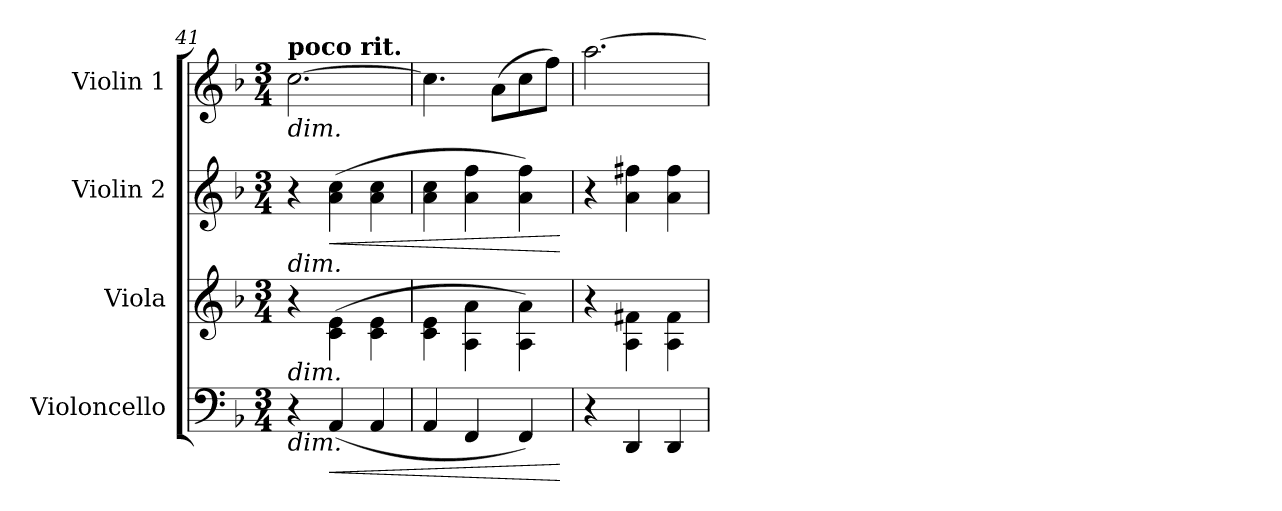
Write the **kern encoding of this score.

**kern	**dynam	**kern	**kern	**dynam	**kern
*part4	*part4	*part3	*part2	*part2	*part1
*staff4	*staff4	*staff3	*staff2	*staff2	*staff1
*I"Violoncello	*	*I"Viola	*I"Violin 2	*	*I"Violin 1
*I'Vc	*	*I'Vla	*I'Vln	*	*I'Vln
*clefF4	*	*clefG2	*clefG2	*	*clefG2
*k[b-]	*	*k[b-]	*k[b-]	*	*k[b-]
*M3/4	*	*M3/4	*M3/4	*	*M3/4
=41	=41	=41	=41	=41	=41
!	!	!	!	!	!LO:TX:a:B:t=poco rit.
!	!	!	!	!	!LO:TX:b:i:t=dim.
!	!	!	!LO:TX:b:i:t=dim.	!	!
!	!	!LO:TX:b:i:t=dim.	!	!	!
!LO:TX:b:i:t=dim.	!	!	!	!	!
4r	.	4r	4r	.	[2.cc\
!	!LO:HP:b	!	!	!LO:HP:b	!
(4AA/	<	(4c\ 4e\	(4a\ 4cc\	<	.
4AA/	.	4c\ 4e\	4a\ 4cc\	.	.
=42	=42	=42	=42	=42	=42
4AA/	.	4c\ 4e\	4a\ 4cc\	.	4.cc\]
4FF/	.	4A\ 4a\	4a\ 4ff\	.	.
.	.	.	.	.	(8a\L
4FF/)	.	4A\ 4a\)	4a\ 4ff\)	.	8cc\
.	.	.	.	.	8ff\J)
.	[	.	.	[	.
!!LO:LB:g=z
=43	=43	=43	=43	=43	=43
4r	.	4r	4r	.	[2.aa\
4DD/	.	4A\ 4f#X\	4a\ 4ff#X\	.	.
4DD/	.	4A\ 4f#\	4a\ 4ff#\	.	.
=	=	=	=	=	=
*-	*-	*-	*-	*-	*-
